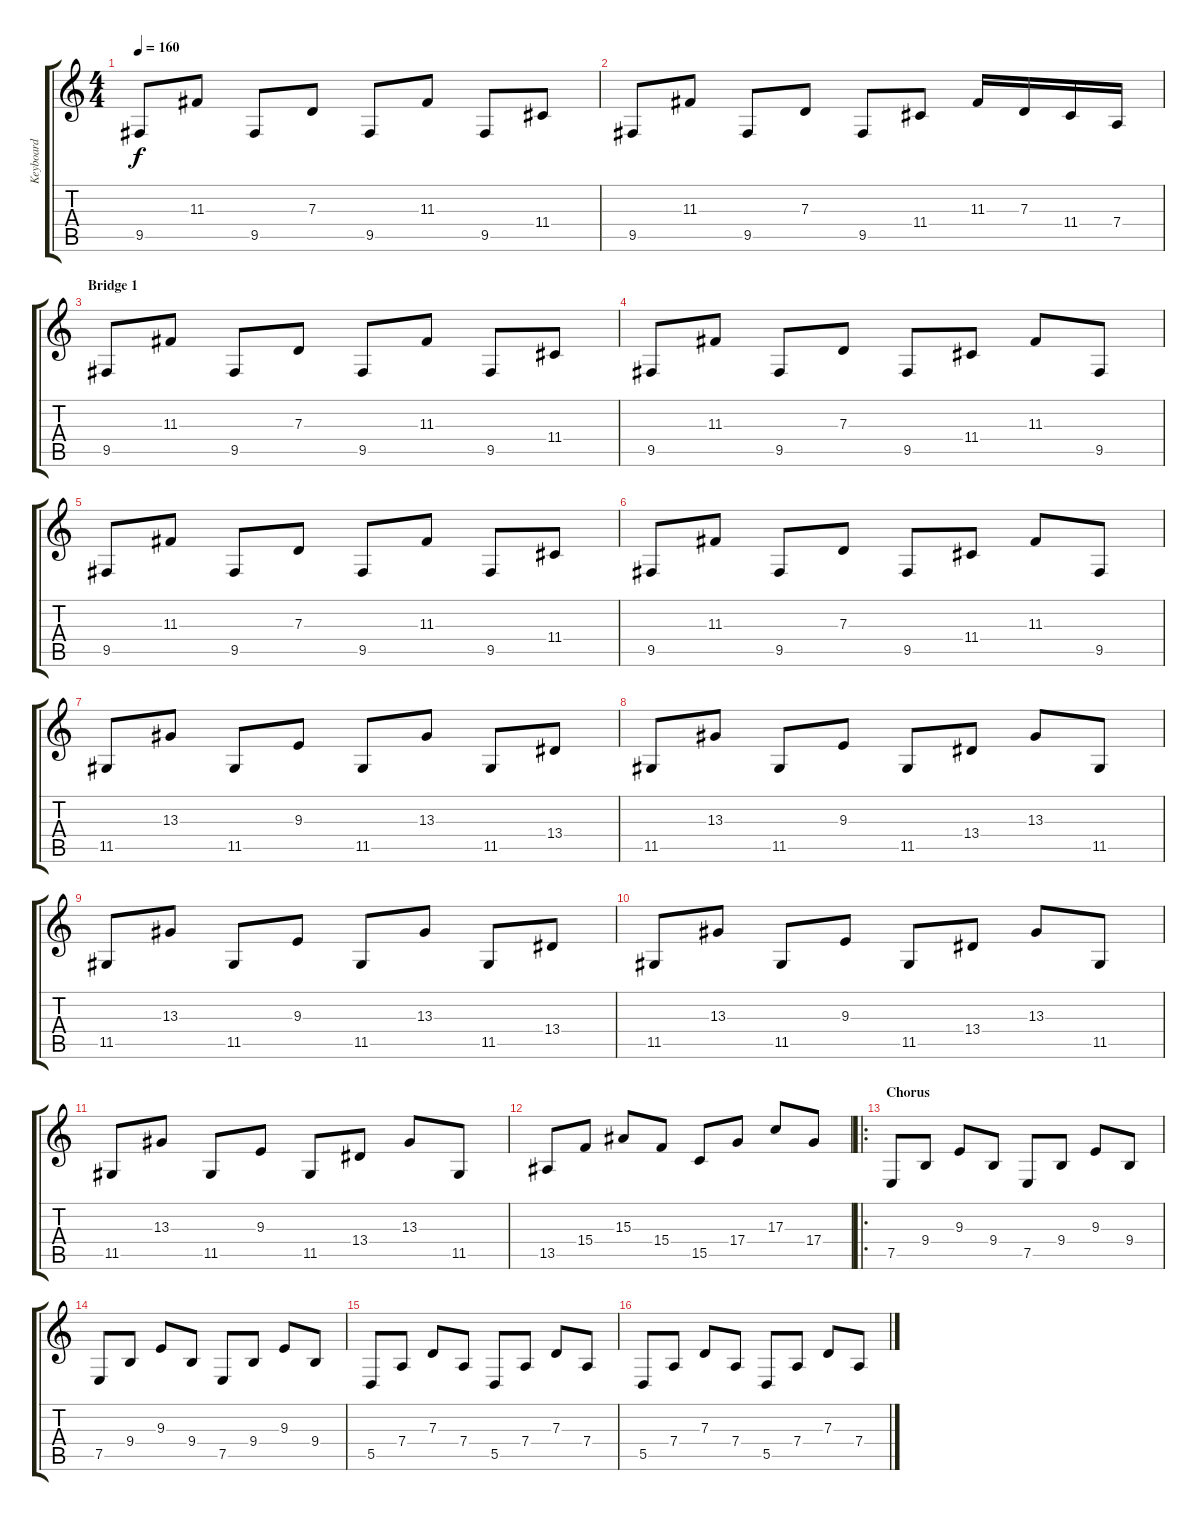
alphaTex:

\track ("Keyboard" "Keyboard") {instrument pad1newage}
\staff {score tabs}
\tuning (E4 B3 G3 D3 A2 E2) {hide}
\ts (4 4)
\tempo 160
\clef g2
\ks c
9.5.8{dy f} 11.3.8 9.5.8 7.3.8 9.5.8 11.3.8 9.5.8 11.4.8 |
9.5.8 11.3.8 9.5.8 7.3.8 9.5.8 11.4.8 11.3.16 7.3.16 11.4.16 7.4.16 |
\section ("" "Bridge 1")
9.5.8 11.3.8 9.5.8 7.3.8 9.5.8 11.3.8 9.5.8 11.4.8 |
9.5.8 11.3.8 9.5.8 7.3.8 9.5.8 11.4.8 11.3.8 9.5.8 |
9.5.8 11.3.8 9.5.8 7.3.8 9.5.8 11.3.8 9.5.8 11.4.8 |
9.5.8 11.3.8 9.5.8 7.3.8 9.5.8 11.4.8 11.3.8 9.5.8 |
11.5.8 13.3.8 11.5.8 9.3.8 11.5.8 13.3.8 11.5.8 13.4.8 |
11.5.8 13.3.8 11.5.8 9.3.8 11.5.8 13.4.8 13.3.8 11.5.8 |
11.5.8 13.3.8 11.5.8 9.3.8 11.5.8 13.3.8 11.5.8 13.4.8 |
11.5.8 13.3.8 11.5.8 9.3.8 11.5.8 13.4.8 13.3.8 11.5.8 |
11.5.8 13.3.8 11.5.8 9.3.8 11.5.8 13.4.8 13.3.8 11.5.8 |
13.5.8 15.4.8 15.3.8 15.4.8 15.5.8 17.4.8 17.3.8 17.4.8 |
\ro
\section ("" "Chorus")
7.5.8 9.4.8 9.3.8 9.4.8 7.5.8 9.4.8 9.3.8 9.4.8 |
7.5.8 9.4.8 9.3.8 9.4.8 7.5.8 9.4.8 9.3.8 9.4.8 |
5.5.8 7.4.8 7.3.8 7.4.8 5.5.8 7.4.8 7.3.8 7.4.8 |
5.5.8 7.4.8 7.3.8 7.4.8 5.5.8 7.4.8 7.3.8 7.4.8
